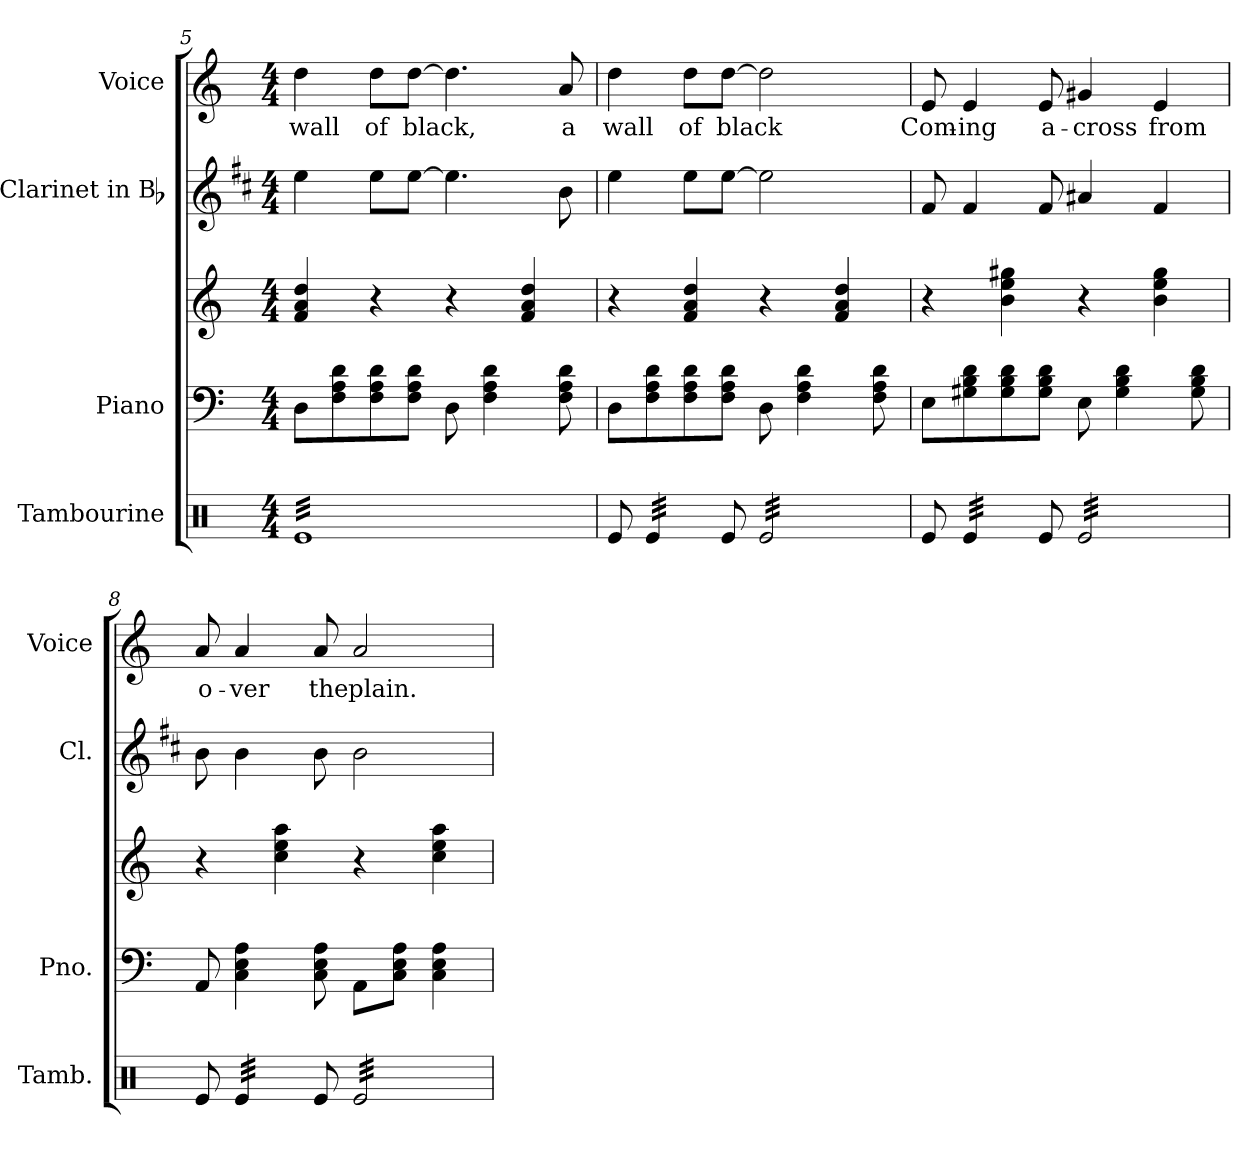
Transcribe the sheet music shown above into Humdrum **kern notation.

**kern	**kern	**kern	**kern	**kern	**text
*part4	*part3	*part3	*part2	*part1	*part1
*staff5	*staff4	*staff3	*staff2	*staff1	*staff1
*I"Tambourine	*I"Piano	*	*I"Clarinet in Bb	*I"Voice	*
*I'Tamb.	*I'Pno.	*	*I'Cl.	*I'Voice	*
!!LO:LB:g=z
*clefX	*clefF4	*clefG2	*clefG2	*clefG2	*
*	*	*	*ITrd1c2	*	*
*k[]	*k[]	*k[]	*k[]	*k[]	*
*C:	*C:	*C:	*C:	*C:	*
*M4/4	*M4/4	*M4/4	*M4/4	*M4/4	*
=5	=5	=5	=5	=5	=5
!	!	!	!	!	!LO:LY:b:color=#000000
*tremolo	*	*	*	*	*
32ReiLLL	8Di\L	4fi/ 4ai 4ddi	4ddi\	4ddi\	wall
32Rei	.	.	.	.	.
32Rei	.	.	.	.	.
32Rei	.	.	.	.	.
32Rei	8Fi\ 8Ai 8di	.	.	.	.
32Rei	.	.	.	.	.
32Rei	.	.	.	.	.
32Rei	.	.	.	.	.
!	!	!	!	!	!LO:LY:b:color=#000000
32Rei	8Fi\ 8Ai 8di	4r	8ddi\L	8ddi\L	of
32Rei	.	.	.	.	.
32Rei	.	.	.	.	.
32Rei	.	.	.	.	.
!	!	!	!	!	!LO:LY:b:color=#000000
32Rei	8Fi\ 8Ai 8diJ	.	[8ddi\J	[8ddi\J	black,
32Rei	.	.	.	.	.
32Rei	.	.	.	.	.
32Rei	.	.	.	.	.
32Rei	8Di\	4r	4.ddi\]	4.ddi\]	.
32Rei	.	.	.	.	.
32Rei	.	.	.	.	.
32Rei	.	.	.	.	.
32Rei	4Fi\ 4Ai 4di	.	.	.	.
32Rei	.	.	.	.	.
32Rei	.	.	.	.	.
32Rei	.	.	.	.	.
32Rei	.	4fi/ 4ai 4ddi	.	.	.
32Rei	.	.	.	.	.
32Rei	.	.	.	.	.
32Rei	.	.	.	.	.
!	!	!	!	!	!LO:LY:b:color=#000000
32Rei	8Fi\ 8Ai 8di	.	8ai\	8ai/	a
32Rei	.	.	.	.	.
32Rei	.	.	.	.	.
32ReiJJJ	.	.	.	.	.
*Xtremolo	*	*	*	*	*
=6	=6	=6	=6	=6	=6
!	!	!	!	!	!LO:LY:b:color=#000000
8Rei/	8Di\L	4r	4ddi\	4ddi\	wall
*tremolo	*	*	*	*	*
32Rei/LLL	8Fi\ 8Ai 8di	.	.	.	.
32Rei/	.	.	.	.	.
32Rei/	.	.	.	.	.
32Rei/	.	.	.	.	.
!	!	!	!	!	!LO:LY:b:color=#000000
32Rei/	8Fi\ 8Ai 8di	4fi/ 4ai 4ddi	8ddi\L	8ddi\L	of
32Rei/	.	.	.	.	.
32Rei/	.	.	.	.	.
32Rei/JJJ	.	.	.	.	.
*Xtremolo	*	*	*	*	*
!	!	!	!	!	!LO:LY:b:color=#000000
8Rei/	8Fi\ 8Ai 8diJ	.	[8ddi\J	[8ddi\J	black
*tremolo	*	*	*	*	*
32Rei/LLL	8Di\	4r	2ddi\]	2ddi\]	.
32Rei/	.	.	.	.	.
32Rei/	.	.	.	.	.
32Rei/	.	.	.	.	.
32Rei/	4Fi\ 4Ai 4di	.	.	.	.
32Rei/	.	.	.	.	.
32Rei/	.	.	.	.	.
32Rei/	.	.	.	.	.
32Rei/	.	4fi/ 4ai 4ddi	.	.	.
32Rei/	.	.	.	.	.
32Rei/	.	.	.	.	.
32Rei/	.	.	.	.	.
32Rei/	8Fi\ 8Ai 8di	.	.	.	.
32Rei/	.	.	.	.	.
32Rei/	.	.	.	.	.
32Rei/JJJ	.	.	.	.	.
*Xtremolo	*	*	*	*	*
=7	=7	=7	=7	=7	=7
!	!	!	!	!	!LO:LY:b:color=#000000
8Rei/	8Ei\L	4r	8ei/	8ei/	Com-
!	!	!	!	!	!LO:LY:b:color=#000000
*tremolo	*	*	*	*	*
32Rei/LLL	8G#Xi\ 8Bi 8di	.	4ei/	4ei/	-ing
32Rei/	.	.	.	.	.
32Rei/	.	.	.	.	.
32Rei/	.	.	.	.	.
32Rei/	8G#i\ 8Bi 8di	4bi\ 4eei 4gg#Xi	.	.	.
32Rei/	.	.	.	.	.
32Rei/	.	.	.	.	.
32Rei/JJJ	.	.	.	.	.
*Xtremolo	*	*	*	*	*
!	!	!	!	!	!LO:LY:b:color=#000000
8Rei/	8G#i\ 8Bi 8diJ	.	8ei/	8ei/	a-
!	!	!	!	!	!LO:LY:b:color=#000000
*tremolo	*	*	*	*	*
32Rei/LLL	8Ei\	4r	4g#Xi/	4g#Xi/	-cross
32Rei/	.	.	.	.	.
32Rei/	.	.	.	.	.
32Rei/	.	.	.	.	.
32Rei/	4G#i\ 4Bi 4di	.	.	.	.
32Rei/	.	.	.	.	.
32Rei/	.	.	.	.	.
32Rei/	.	.	.	.	.
!	!	!	!	!	!LO:LY:b:color=#000000
32Rei/	.	4bi\ 4eei 4gg#i	4ei/	4ei/	from
32Rei/	.	.	.	.	.
32Rei/	.	.	.	.	.
32Rei/	.	.	.	.	.
32Rei/	8G#i\ 8Bi 8di	.	.	.	.
32Rei/	.	.	.	.	.
32Rei/	.	.	.	.	.
32Rei/JJJ	.	.	.	.	.
*Xtremolo	*	*	*	*	*
=8	=8	=8	=8	=8	=8
!	!	!	!	!	!LO:LY:b:color=#000000
8Rei/	8AAi/	4r	8ai\	8ai/	o-
!	!	!	!	!	!LO:LY:b:color=#000000
*tremolo	*	*	*	*	*
32Rei/LLL	4Ci\ 4Ei 4Ai	.	4ai\	4ai/	-ver
32Rei/	.	.	.	.	.
32Rei/	.	.	.	.	.
32Rei/	.	.	.	.	.
32Rei/	.	4cci\ 4eei 4aai	.	.	.
32Rei/	.	.	.	.	.
32Rei/	.	.	.	.	.
32Rei/JJJ	.	.	.	.	.
*Xtremolo	*	*	*	*	*
!	!	!	!	!	!LO:LY:b:color=#000000
8Rei/	8Ci\ 8Ei 8Ai	.	8ai\	8ai/	the
!	!	!	!	!	!LO:LY:b:color=#000000
*tremolo	*	*	*	*	*
32Rei/LLL	8AAi\L	4r	2ai\	2ai/	plain.
32Rei/	.	.	.	.	.
32Rei/	.	.	.	.	.
32Rei/	.	.	.	.	.
32Rei/	8Ci\ 8Ei 8AiJ	.	.	.	.
32Rei/	.	.	.	.	.
32Rei/	.	.	.	.	.
32Rei/	.	.	.	.	.
32Rei/	4Ci\ 4Ei 4Ai	4cci\ 4eei 4aai	.	.	.
32Rei/	.	.	.	.	.
32Rei/	.	.	.	.	.
32Rei/	.	.	.	.	.
32Rei/	.	.	.	.	.
32Rei/	.	.	.	.	.
32Rei/	.	.	.	.	.
32Rei/JJJ	.	.	.	.	.
*Xtremolo	*	*	*	*	*
=	=	=	=	=	=
*-	*-	*-	*-	*-	*-
